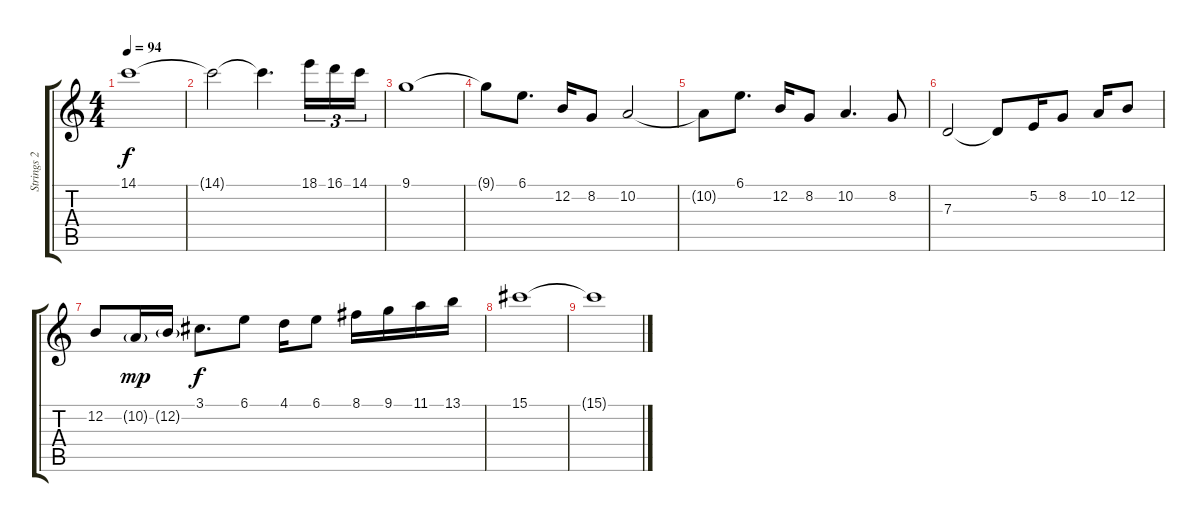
\track ("Strings 2" "Strings 2") {instrument stringensemble1}
\staff {score tabs}
\tuning (Bb4 B3 G3 D3 A2 E2) {hide}
\ts (4 4)
\tempo 94
\clef g2
\ks c
14.1.1{dy f} |
14.1{t}.2 14.1{t}.4{d} 18.1.16{tu (3 2)} 16.1.16{tu (3 2)} 14.1.16{tu (3 2)} |
9.1.1 |
9.1{t}.8 6.1.8{d} 12.2.16 8.2.8 10.2.2 |
10.2{t}.8 6.1.8{d} 12.2.16 8.2.8 10.2.4{d} 8.2.8 |
7.3.2 7.3{t}.8 5.2.16 8.2.8 10.2.16 12.2.8 |
12.2.8 10.2{g}.16{dy mp} 12.2{g}.16 3.1.8{d dy f} 6.1.8 4.1.16 6.1.8 8.1.16 9.1.16 11.1.16 13.1.16 |
15.1.1 |
15.1{t}.1
